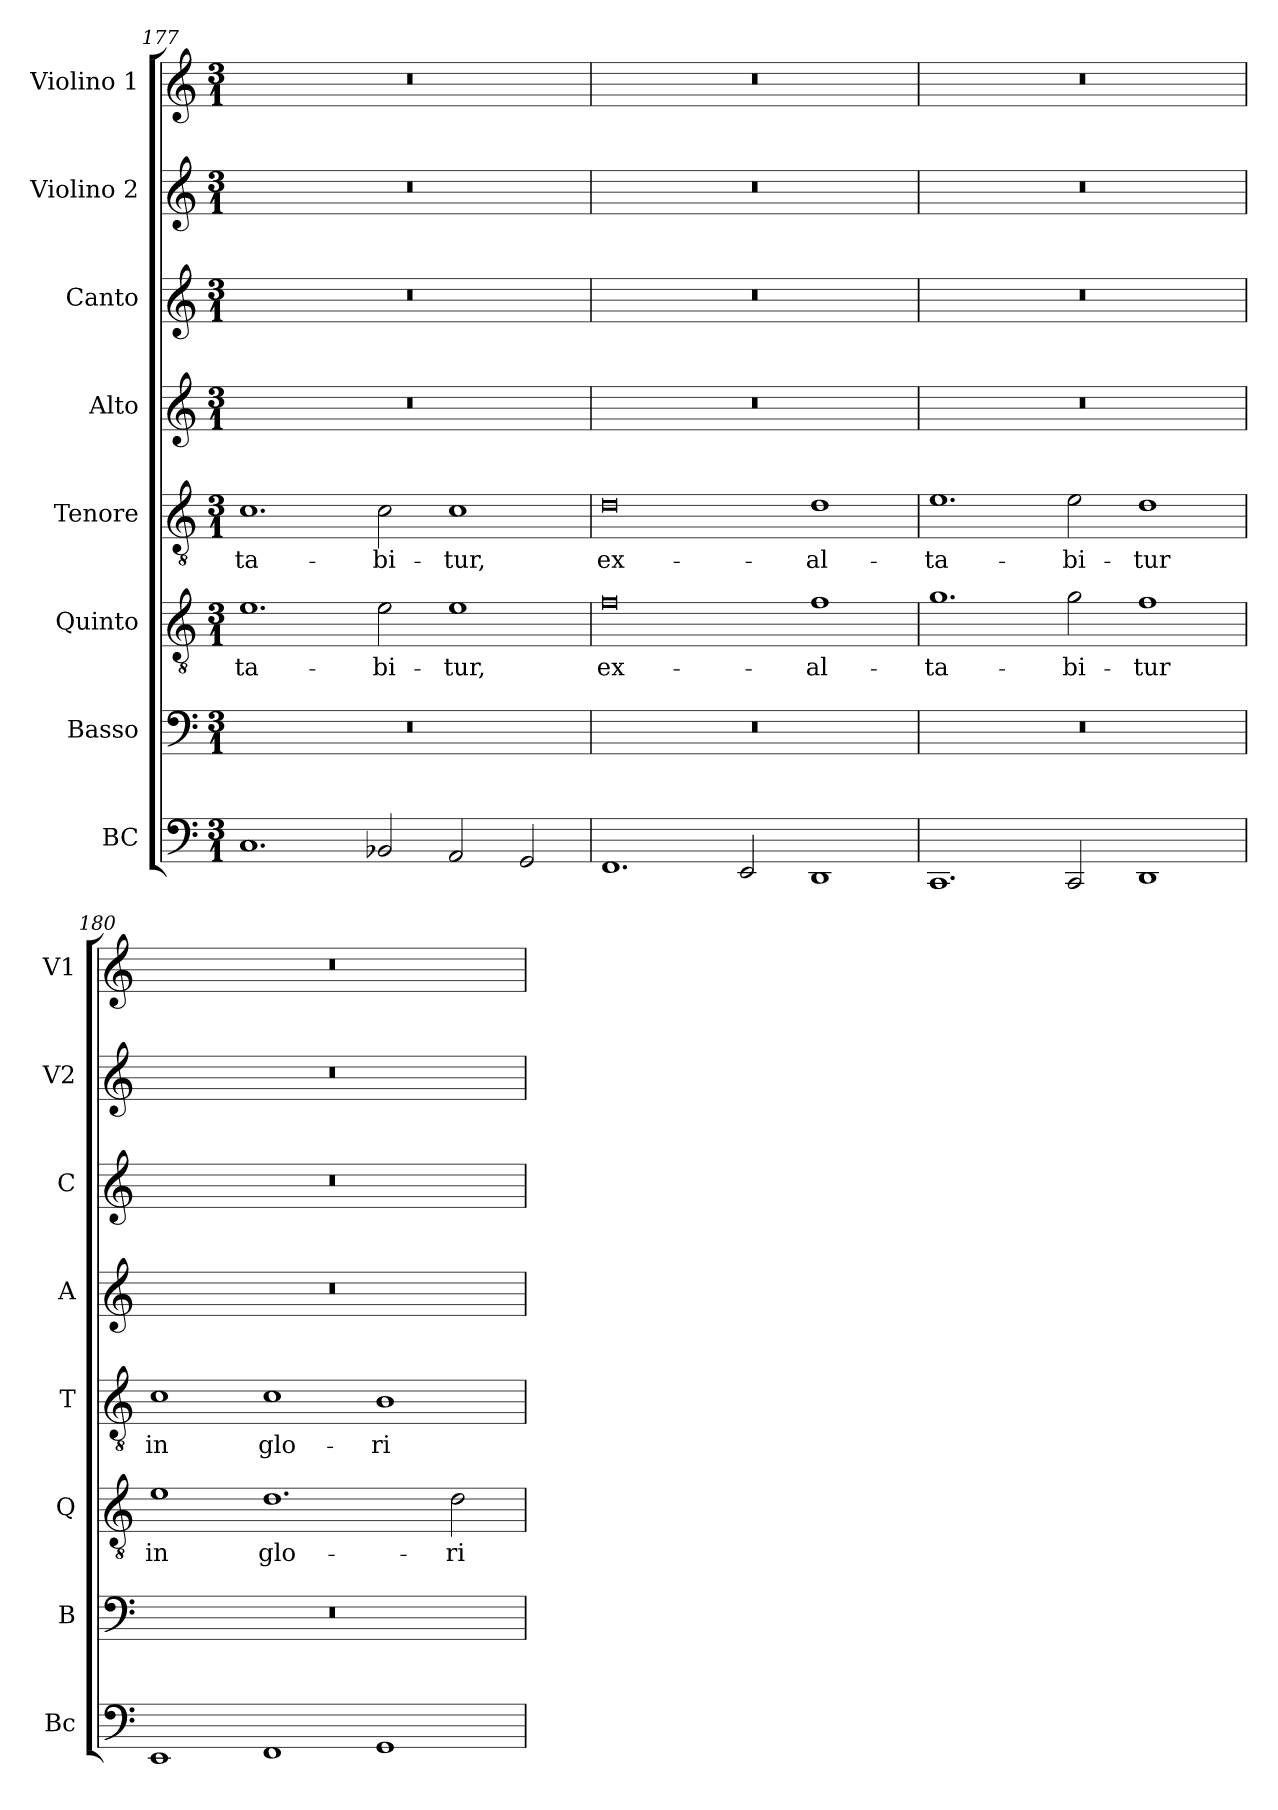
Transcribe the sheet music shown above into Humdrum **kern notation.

**kern	**kern	**kern	**text	**kern	**text	**kern	**kern	**kern	**kern
*part8	*part7	*part6	*part6	*part5	*part5	*part4	*part3	*part2	*part1
*staff8	*staff7	*staff6	*staff6	*staff5	*staff5	*staff4	*staff3	*staff2	*staff1
*I"BC	*I"Basso	*I"Quinto	*	*I"Tenore	*	*I"Alto	*I"Canto	*I"Violino 2	*I"Violino 1
*I'Bc	*I'B	*I'Q	*	*I'T	*	*I'A	*I'C	*I'V2	*I'V1
*clefF4	*clefF4	*clefGv2	*	*clefGv2	*	*clefG2	*clefG2	*clefG2	*clefG2
*k[]	*k[]	*k[]	*	*k[]	*	*k[]	*k[]	*k[]	*k[]
*C:	*C:	*C:	*	*C:	*	*C:	*C:	*C:	*C:
*M3/1	*M3/1	*M3/1	*	*M3/1	*	*M3/1	*M3/1	*M3/1	*M3/1
=177	=177	=177	=177	=177	=177	=177	=177	=177	=177
!	!	!	!LO:LY:b	!	!LO:LY:b	!	!	!	!
1.C	0.r	1.e	-ta-	1.c	-ta-	0.r	0.r	0.r	0.r
!	!	!	!LO:LY:b	!	!LO:LY:b	!	!	!	!
2BB-X/	.	2e\	-bi-	2c\	-bi-	.	.	.	.
!	!	!	!LO:LY:b	!	!LO:LY:b	!	!	!	!
2AA/	.	1e	-tur,	1c	-tur,	.	.	.	.
2GG/	.	.	.	.	.	.	.	.	.
=178	=178	=178	=178	=178	=178	=178	=178	=178	=178
!	!	!	!LO:LY:b	!	!LO:LY:b	!	!	!	!
1.FF	0.r	0f	ex-	0d	ex-	0.r	0.r	0.r	0.r
2EE/	.	.	.	.	.	.	.	.	.
!	!	!	!LO:LY:b	!	!LO:LY:b	!	!	!	!
1DD	.	1f	-al-	1d	-al-	.	.	.	.
!!LO:PB:g=z
=179	=179	=179	=179	=179	=179	=179	=179	=179	=179
!	!	!	!LO:LY:b	!	!LO:LY:b	!	!	!	!
1.CC	0.r	1.g	-ta-	1.e	-ta-	0.r	0.r	0.r	0.r
!	!	!	!LO:LY:b	!	!LO:LY:b	!	!	!	!
2CC/	.	2g\	-bi-	2e\	-bi-	.	.	.	.
!	!	!	!LO:LY:b	!	!LO:LY:b	!	!	!	!
1DD	.	1f	-tur	1d	-tur	.	.	.	.
=180	=180	=180	=180	=180	=180	=180	=180	=180	=180
!	!	!	!LO:LY:b	!	!LO:LY:b	!	!	!	!
1EE	0.r	1e	in	1c	in	0.r	0.r	0.r	0.r
!	!	!	!LO:LY:b	!	!LO:LY:b	!	!	!	!
1FF	.	1.d	glo-	1c	glo-	.	.	.	.
!	!	!	!	!	!LO:LY:b	!	!	!	!
1GG	.	.	.	1B	-ri-	.	.	.	.
!	!	!	!LO:LY:b	!	!	!	!	!	!
.	.	2d\	-ri-	.	.	.	.	.	.
=	=	=	=	=	=	=	=	=	=
*-	*-	*-	*-	*-	*-	*-	*-	*-	*-
